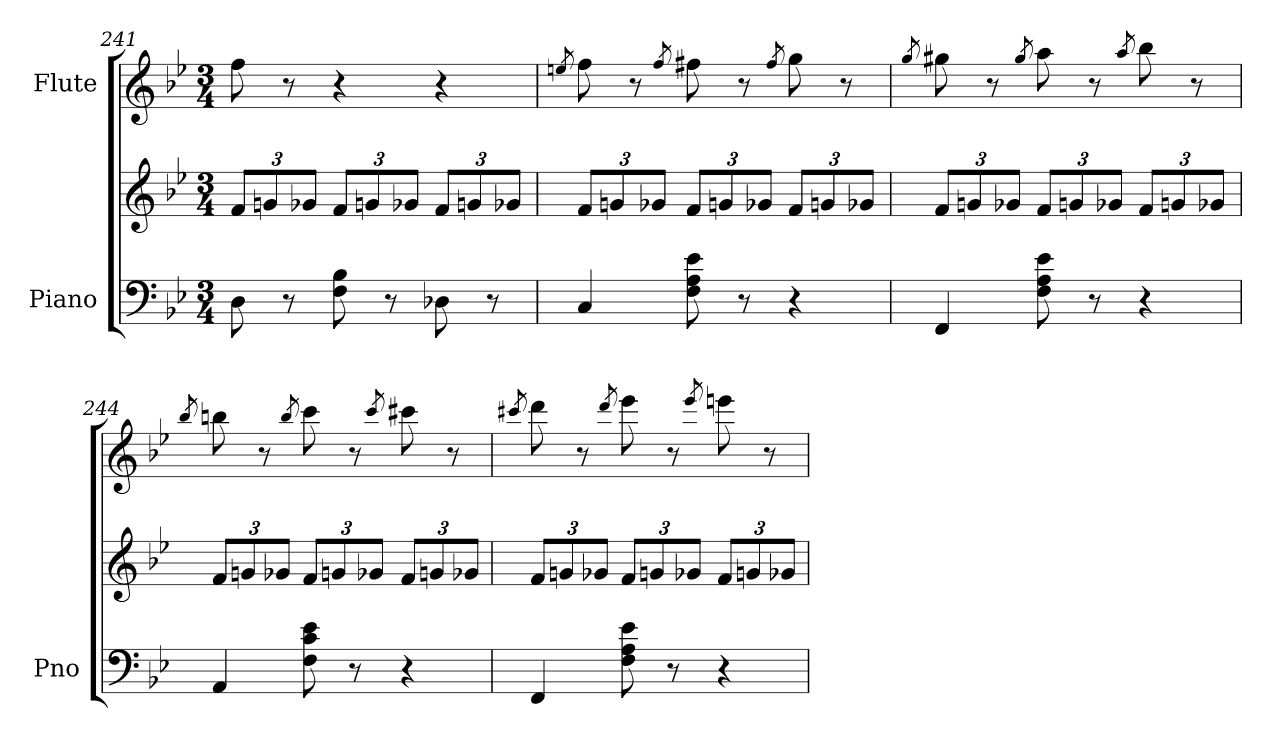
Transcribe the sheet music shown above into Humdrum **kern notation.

**kern	**kern	**kern
*part2	*part2	*part1
*staff3	*staff2	*staff1
*I"Piano	*	*I"Flute
*I'Pno	*	*
!!LO:LB:g=z
*clefF4	*clefG2	*clefG2
*k[b-e-]	*k[b-e-]	*k[b-e-]
*B-:	*B-:	*B-:
*M3/4	*M3/4	*M3/4
*	*Xbrackettup	*
=241	=241	=241
8D\	12f/L	8ff\
.	12gni/	.
8r	.	8r
.	12g-X/J	.
8F\ 8B-\	12f/L	4r
.	12gn/	.
8r	.	.
.	12g-X/J	.
8D-X\	12f/L	4r
.	12gn/	.
8r	.	.
.	12g-X/J	.
=242	=242	=242
.	.	8qeen/
4C/	12f/L	8ff\
.	12gni/	.
.	.	8r
.	12g-X/J	.
.	.	8qff/
8F\ 8A\ 8e-\	12f/L	8ff#X\
.	12gn/	.
8r	.	8r
.	12g-X/J	.
.	.	8qff#/
4r	12f/L	8gg\
.	12gn/	.
.	.	8r
.	12g-X/J	.
=243	=243	=243
.	.	8qgg/
4FF/	12f/L	8gg#X\
.	12gni/	.
.	.	8r
.	12g-X/J	.
.	.	8qgg#/
8F\ 8A\ 8e-\	12f/L	8aa\
.	12gn/	.
8r	.	8r
.	12g-X/J	.
.	.	8qaa/
4r	12f/L	8bb-\
.	12gn/	.
.	.	8r
.	12g-X/J	.
!!LO:PB:g=z
=244	=244	=244
.	.	8qbb-/
4AA/	12f/L	8bbn\
.	12gni/	.
.	.	8r
.	12g-X/J	.
.	.	8qbb/
8F\ 8c\ 8e-\	12f/L	8ccc\
.	12gn/	.
8r	.	8r
.	12g-X/J	.
.	.	8qccc/
4r	12f/L	8ccc#X\
.	12gn/	.
.	.	8r
.	12g-X/J	.
=245	=245	=245
.	.	8qccc#X/
4FF/	12f/L	8ddd\
.	12gni/	.
.	.	8r
.	12g-X/J	.
.	.	8qddd/
8F\ 8A\ 8e-\	12f/L	8eee-\
.	12gn/	.
8r	.	8r
.	12g-X/J	.
.	.	8qeee-/
4r	12f/L	8eeen\
.	12gn/	.
.	.	8r
.	12g-X/J	.
=	=	=
*-	*-	*-
